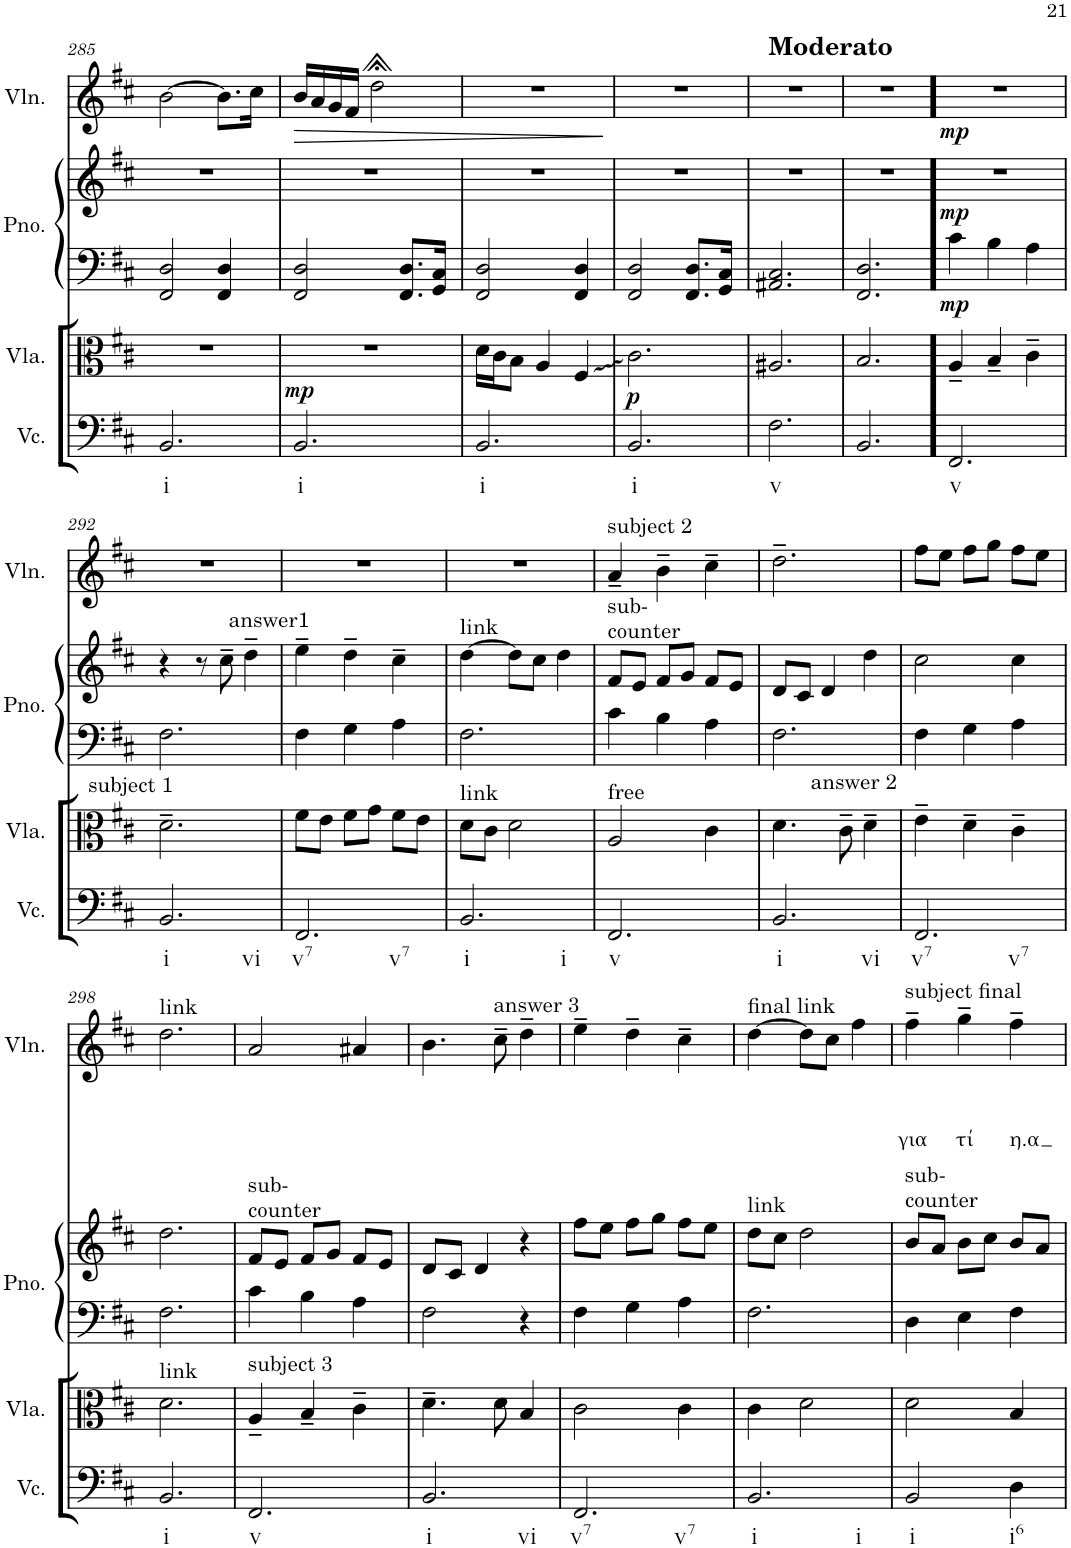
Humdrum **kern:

**kern	**kern	**dynam	**kern	**kern	**dynam	**kern	**text	**text	**text	**dynam
*part4	*part3	*part3	*part2	*part2	*part2	*part1	*part1	*part1	*part1	*part1
*staff5	*staff4	*staff4	*staff3	*staff2	*staff2/3	*staff1	*staff1	*staff1	*staff1	*staff1
*I"Violoncello	*I"Viola	*	*I"Grand Piano	*	*	*I"Violin	*	*	*	*
*I'Vc.	*I'Vla.	*	*I'Pno.	*	*	*I'Vln.	*	*	*	*
!!LO:PB:g=z
*clefF4	*clefC3	*	*clefF4	*clefG2	*	*clefG2	*	*	*	*
*k[f#c#]	*k[f#c#]	*	*k[f#c#]	*k[f#c#]	*	*k[f#c#]	*	*	*	*
*M3/4	*M3/4	*	*M3/4	*M3/4	*	*M3/4	*	*	*	*
=285	=285	=285	=285	=285	=285	=285	=285	=285	=285	=285
!LO:TX:b:t=i	!	!	!	!	!	!	!	!	!	!
2.BB/	2.r	.	2FF#/ 2D/	2.r	.	[2b\	.	.	.	.
.	.	.	4FF#/ 4D/	.	.	8.b\L]	.	.	.	.
.	.	.	.	.	.	16cc#\Jk	.	.	.	.
=286	=286	=286	=286	=286	=286	=286	=286	=286	=286	=286
!LO:TX:b:t=i	!	!	!	!	!	!	!	!	!	!
!	!	!LO:DY:b	!	!	!	!	!	!	!	!LO:HP:b
2.BB/	2.r	mp	2FF#/ 2D/	2.r	.	16b/LL	.	.	.	>
.	.	.	.	.	.	16a/	.	.	.	.
.	.	.	.	.	.	16g/	.	.	.	.
.	.	.	.	.	.	16f#/JJ	.	.	.	.
.	.	.	.	.	.	2dd;<\	.	.	.	.
.	.	.	8.FF#/ 8.D/L	.	.	.	.	.	.	.
.	.	.	16GG/ 16C#/Jk	.	.	.	.	.	.	.
=287	=287	=287	=287	=287	=287	=287	=287	=287	=287	=287
!LO:TX:b:t=i	!	!	!	!	!	!	!	!	!	!
2.BB/	16d\LL	.	2FF#/ 2D/	2.r	.	2.r	.	.	.	.
.	16c#\J	.	.	.	.	.	.	.	.	.
.	8B\J	.	.	.	.	.	.	.	.	.
.	4A/	.	.	.	.	.	.	.	.	.
.	4F#/	.	4FF#/ 4D/	.	.	.	.	.	.	.
.	.	.	.	.	.	.	.	.	.	]
=288	=288	=288	=288	=288	=288	=288	=288	=288	=288	=288
!LO:TX:b:t=i	!	!	!	!	!	!	!	!	!	!
!	!	!LO:DY:b	!	!	!	!	!	!	!	!
2.BB/	2.c#\	p	2FF#/ 2D/	2.r	.	2.r	.	.	.	.
.	.	.	8.FF#/ 8.D/L	.	.	.	.	.	.	.
.	.	.	16GG/ 16C#/Jk	.	.	.	.	.	.	.
=289	=289	=289	=289	=289	=289	=289	=289	=289	=289	=289
!	!	!	!	!	!	!LO:TX:a:B:t=Moderato	!	!	!	!
!LO:TX:b:t=v	!	!	!	!	!	!	!	!	!	!
2.F#\	2.A#X/	.	2.AA#X/ 2.C#/	2.r	.	2.r	.	.	.	.
=290	=290	=290	=290	=290	=290	=290	=290	=290	=290	=290
2.BB/	2.B/	.	2.FF#/ 2.D/	2.r	.	2.r	.	.	.	.
=291!	=291!	=291!	=291!	=291!	=291!	=291!	=291!	=291!	=291!	=291!
!LO:TX:b:t=v	!	!	!	!	!	!	!	!	!	!
!	!	!	!	!	!LO:DY:b=2	!	!	!	!	!
!	!	!	!	!	!LO:DY:n=1:b	!	!	!	!	!LO:DY:b
2.FF#/	4A~/	.	4c#\	2.r	mp mp	2.r	.	.	.	mp
.	4B~/	.	4B\	.	.	.	.	.	.	.
.	4c#~\	.	4A\	.	.	.	.	.	.	.
!!LO:LB:g=z
=292	=292	=292	=292	=292	=292	=292	=292	=292	=292	=292
!	!LO:TX:a:t=subject 1	!	!	!	!	!	!	!	!	!
!LO:TX:b:t=i	!	!	!	!	!	!	!	!	!	!
!LO:TX:b:t=vi	!	!	!	!	!	!	!	!	!	!
2.BB/	2.d~\	.	2.F#\	4r	.	2.r	.	.	.	.
.	.	.	.	8r	.	.	.	.	.	.
!	!	!	!	!LO:TX:a:t=answer1	!	!	!	!	!	!
.	.	.	.	8cc#~\	.	.	.	.	.	.
.	.	.	.	4dd~\	.	.	.	.	.	.
=293	=293	=293	=293	=293	=293	=293	=293	=293	=293	=293
!LO:TX:b:t=v7	!	!	!	!	!	!	!	!	!	!
!LO:TX:b:t=v7	!	!	!	!	!	!	!	!	!	!
2.FF#/	8f#\L	.	4F#\	4ee~\	.	2.r	.	.	.	.
.	8e\J	.	.	.	.	.	.	.	.	.
.	8f#\L	.	4G\	4dd~\	.	.	.	.	.	.
.	8g\J	.	.	.	.	.	.	.	.	.
.	8f#\L	.	4A\	4cc#~\	.	.	.	.	.	.
.	8e\J	.	.	.	.	.	.	.	.	.
=294	=294	=294	=294	=294	=294	=294	=294	=294	=294	=294
!	!	!	!	!LO:TX:a:t=link	!	!	!	!	!	!
!	!LO:TX:a:t=link	!	!	!	!	!	!	!	!	!
!LO:TX:b:t=i	!	!	!	!	!	!	!	!	!	!
!LO:TX:b:t=i	!	!	!	!	!	!	!	!	!	!
2.BB/	8d\L	.	2.F#\	[4dd\	.	2.r	.	.	.	.
.	8c#\J	.	.	.	.	.	.	.	.	.
.	2d\	.	.	8dd\L]	.	.	.	.	.	.
.	.	.	.	8cc#\J	.	.	.	.	.	.
.	.	.	.	4dd\	.	.	.	.	.	.
=295	=295	=295	=295	=295	=295	=295	=295	=295	=295	=295
!	!	!	!	!	!	!LO:TX:a:t=subject 2	!	!	!	!
!	!	!	!	!LO:TX:a:t=sub-	!	!	!	!	!	!
!	!	!	!	!LO:TX:a:t=counter	!	!	!	!	!	!
!	!LO:TX:a:t=free	!	!	!	!	!	!	!	!	!
!LO:TX:b:t=v	!	!	!	!	!	!	!	!	!	!
2.FF#/	2A/	.	4c#\	8f#/L	.	4a~/	.	.	.	.
.	.	.	.	8e/J	.	.	.	.	.	.
.	.	.	4B\	8f#/L	.	4b~\	.	.	.	.
.	.	.	.	8g/J	.	.	.	.	.	.
.	4c#\	.	4A\	8f#/L	.	4cc#~\	.	.	.	.
.	.	.	.	8e/J	.	.	.	.	.	.
=296	=296	=296	=296	=296	=296	=296	=296	=296	=296	=296
!LO:TX:b:t=i	!	!	!	!	!	!	!	!	!	!
!LO:TX:b:t=vi	!	!	!	!	!	!	!	!	!	!
2.BB/	4.d\	.	2.F#\	8d/L	.	2.dd~\	.	.	.	.
.	.	.	.	8c#/J	.	.	.	.	.	.
.	.	.	.	4d/	.	.	.	.	.	.
!	!LO:TX:a:t=answer 2	!	!	!	!	!	!	!	!	!
.	8c#~\	.	.	.	.	.	.	.	.	.
.	4d~\	.	.	4dd\	.	.	.	.	.	.
=297	=297	=297	=297	=297	=297	=297	=297	=297	=297	=297
!LO:TX:b:t=v7	!	!	!	!	!	!	!	!	!	!
!LO:TX:b:t=v7	!	!	!	!	!	!	!	!	!	!
2.FF#/	4e~\	.	4F#\	2cc#\	.	8ff#\L	.	.	.	.
.	.	.	.	.	.	8ee\J	.	.	.	.
.	4d~\	.	4G\	.	.	8ff#\L	.	.	.	.
.	.	.	.	.	.	8gg\J	.	.	.	.
.	4c#~\	.	4A\	4cc#\	.	8ff#\L	.	.	.	.
.	.	.	.	.	.	8ee\J	.	.	.	.
!!LO:LB:g=z
=298	=298	=298	=298	=298	=298	=298	=298	=298	=298	=298
!	!	!	!	!	!	!LO:TX:a:t=link	!	!	!	!
!	!LO:TX:a:t=link	!	!	!	!	!	!	!	!	!
!LO:TX:b:t=i	!	!	!	!	!	!	!	!	!	!
2.BB/	2.d\	.	2.F#\	2.dd\	.	2.dd\	.	.	.	.
=299	=299	=299	=299	=299	=299	=299	=299	=299	=299	=299
!	!	!	!	!LO:TX:a:t=sub-	!	!	!	!	!	!
!	!	!	!	!LO:TX:a:t=counter	!	!	!	!	!	!
!	!LO:TX:a:t=subject 3	!	!	!	!	!	!	!	!	!
!LO:TX:b:t=v	!	!	!	!	!	!	!	!	!	!
2.FF#/	4A~/	.	4c#\	8f#/L	.	2a/	.	.	.	.
.	.	.	.	8e/J	.	.	.	.	.	.
.	4B~/	.	4B\	8f#/L	.	.	.	.	.	.
.	.	.	.	8g/J	.	.	.	.	.	.
.	4c#~\	.	4A\	8f#/L	.	4a#X/	.	.	.	.
.	.	.	.	8e/J	.	.	.	.	.	.
=300	=300	=300	=300	=300	=300	=300	=300	=300	=300	=300
!LO:TX:b:t=i	!	!	!	!	!	!	!	!	!	!
!LO:TX:b:t=vi	!	!	!	!	!	!	!	!	!	!
2.BB/	4.d~\	.	2F#\	8d/L	.	4.b\	.	.	.	.
.	.	.	.	8c#/J	.	.	.	.	.	.
.	.	.	.	4d/	.	.	.	.	.	.
!	!	!	!	!	!	!LO:TX:a:t=answer 3	!	!	!	!
.	8d\	.	.	.	.	8cc#~\	.	.	.	.
.	4B/	.	4r	4r	.	4dd~\	.	.	.	.
=301	=301	=301	=301	=301	=301	=301	=301	=301	=301	=301
!LO:TX:b:t=v7	!	!	!	!	!	!	!	!	!	!
!LO:TX:b:t=v7	!	!	!	!	!	!	!	!	!	!
2.FF#/	2c#\	.	4F#\	8ff#\L	.	4ee~\	.	.	.	.
.	.	.	.	8ee\J	.	.	.	.	.	.
.	.	.	4G\	8ff#\L	.	4dd~\	.	.	.	.
.	.	.	.	8gg\J	.	.	.	.	.	.
.	4c#\	.	4A\	8ff#\L	.	4cc#~\	.	.	.	.
.	.	.	.	8ee\J	.	.	.	.	.	.
=302	=302	=302	=302	=302	=302	=302	=302	=302	=302	=302
!	!	!	!	!	!	!LO:TX:a:t=final link	!	!	!	!
!	!	!	!	!LO:TX:a:t=link	!	!	!	!	!	!
!LO:TX:b:t=i	!	!	!	!	!	!	!	!	!	!
!LO:TX:b:t=i	!	!	!	!	!	!	!	!	!	!
2.BB/	4c#\	.	2.F#\	8dd\L	.	[4dd\	.	.	.	.
.	.	.	.	8cc#\J	.	.	.	.	.	.
.	2d\	.	.	2dd\	.	8dd\L]	.	.	.	.
.	.	.	.	.	.	8cc#\J	.	.	.	.
.	.	.	.	.	.	4ff#\	.	.	.	.
=303	=303	=303	=303	=303	=303	=303	=303	=303	=303	=303
!	!	!	!	!	!	!LO:TX:a:t=subject final	!	!	!	!
!	!	!	!	!LO:TX:a:t=sub-	!	!	!	!	!	!
!	!	!	!	!LO:TX:a:t=counter	!	!	!	!	!	!
!LO:TX:b:t=i	!	!	!	!	!	!	!	!	!	!
!	!	!	!	!	!	!	!	!	!LO:LY:b	!
2BB/	2d\	.	4D\	8b/L	.	4ff#~\	.	.	για	.
.	.	.	.	8a/J	.	.	.	.	.	.
!	!	!	!	!	!	!	!	!	!LO:LY:b	!
.	.	.	4E\	8b\L	.	4gg~\	.	.	τί	.
.	.	.	.	8cc#\J	.	.	.	.	.	.
!LO:TX:b:t=i6	!	!	!	!	!	!	!	!	!	!
!	!	!	!	!	!	!	!	!	!LO:LY:b	!
4D\	4B/	.	4F#\	8b/L	.	4ff#~\	.	.	η.α	.
.	.	.	.	8a/J	.	.	.	.	.	.
=	=	=	=	=	=	=	=	=	=	=
*-	*-	*-	*-	*-	*-	*-	*-	*-	*-	*-
